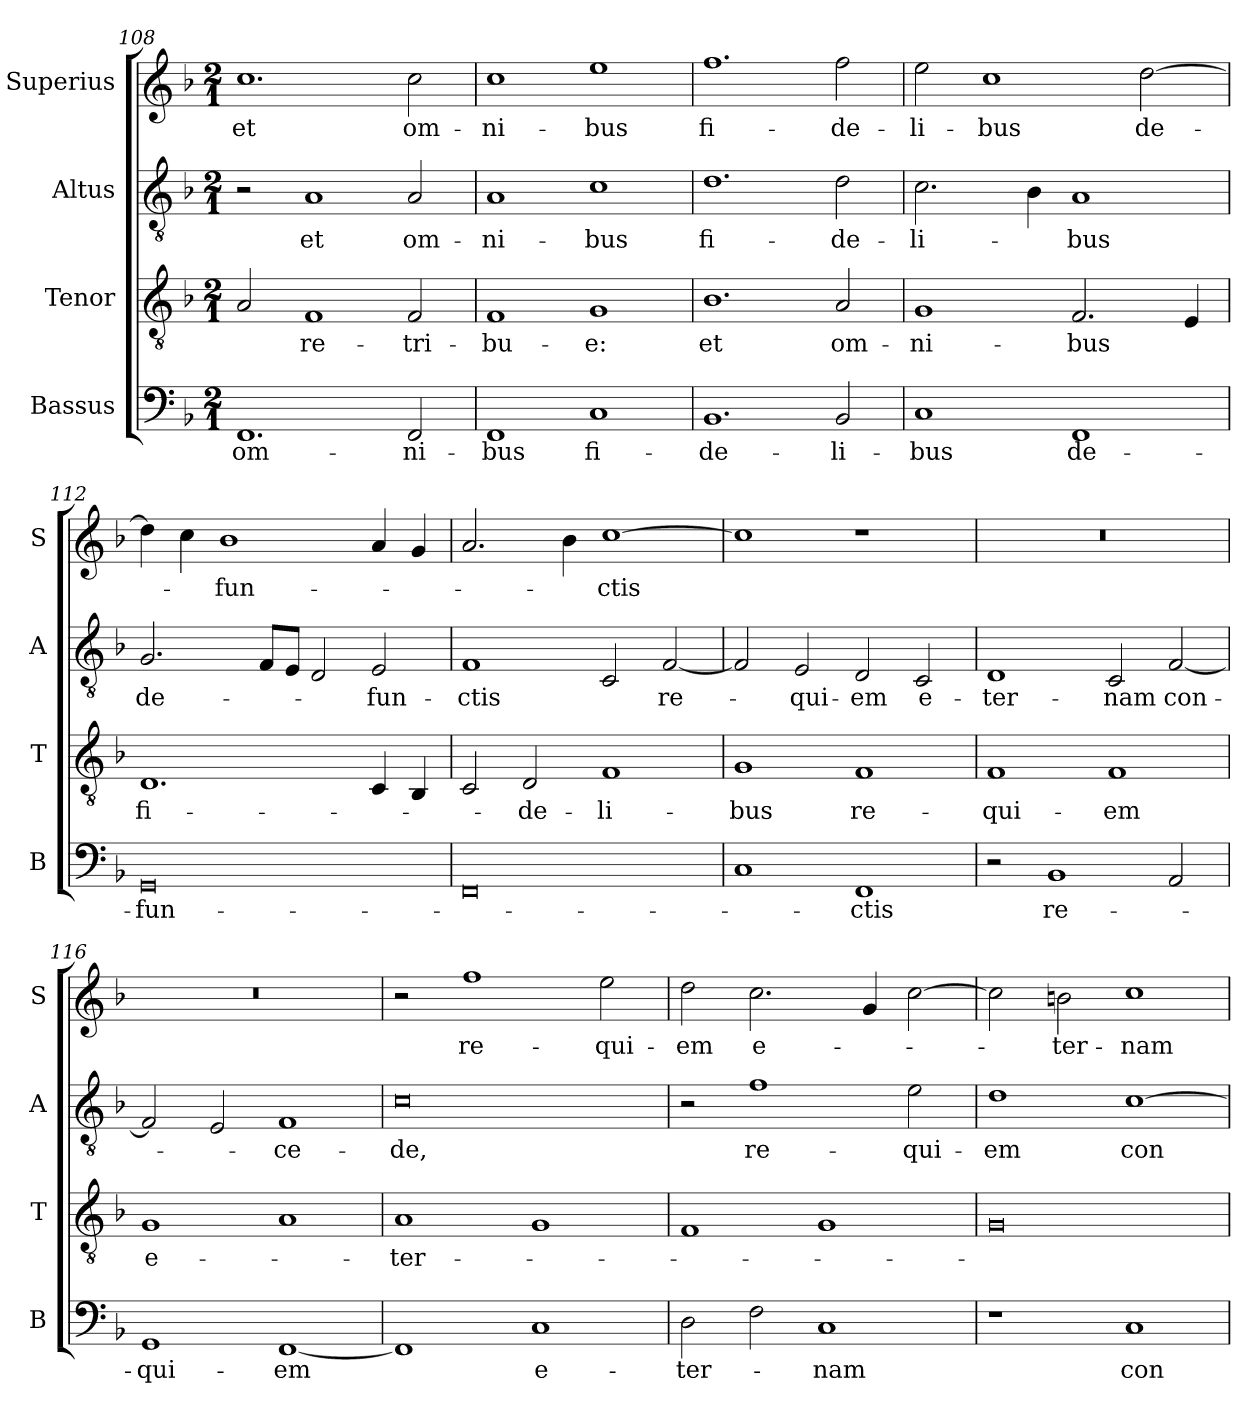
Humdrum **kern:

**kern	**text	**kern	**text	**kern	**text	**kern	**text
*part4	*part4	*part3	*part3	*part2	*part2	*part1	*part1
*staff4	*staff4	*staff3	*staff3	*staff2	*staff2	*staff1	*staff1
*I"Bassus	*	*I"Tenor	*	*I"Altus	*	*I"Superius	*
*I'B	*	*I'T	*	*I'A	*	*I'S	*
*clefF4	*	*clefGv2	*	*clefGv2	*	*clefG2	*
*k[b-]	*	*k[b-]	*	*k[b-]	*	*k[b-]	*
*F:	*	*F:	*	*F:	*	*F:	*
*M2/1	*	*M2/1	*	*M2/1	*	*M2/1	*
=108	=108	=108	=108	=108	=108	=108	=108
1.FF	om-	2A	.	2r	.	1.cc	et
.	.	1F	re-	1A	et	.	.
2FF	-ni-	2F	-tri-	2A	om-	2cc	om-
=109	=109	=109	=109	=109	=109	=109	=109
1FF	-bus	1F	-bu-	1A	-ni-	1cc	-ni-
1C	fi-	1G	-e:	1c	-bus	1ee	-bus
=110	=110	=110	=110	=110	=110	=110	=110
1.BB-	-de-	1.B-	et	1.d	fi-	1.ff	fi-
2BB-	-li-	2A	om-	2d	-de-	2ff	-de-
=111	=111	=111	=111	=111	=111	=111	=111
1C	-bus	1G	-ni-	2.c	-li-	2ee	-li-
.	.	.	.	.	.	1cc	-bus
.	.	.	.	4B-	.	.	.
1FF	de-	2.F	-bus	1A	-bus	.	.
.	.	.	.	.	.	[2dd	de-
.	.	4E	.	.	.	.	.
=112	=112	=112	=112	=112	=112	=112	=112
0GG	-fun-	1.D	fi-	2.G	de-	4dd]	.
.	.	.	.	.	.	4cc	.
.	.	.	.	.	.	1b-	-fun-
.	.	.	.	8FL	.	.	.
.	.	.	.	8EJ	.	.	.
.	.	.	.	2D	.	.	.
.	.	4C	.	2E	-fun-	4a	.
.	.	4BB-	.	.	.	4g	.
=113	=113	=113	=113	=113	=113	=113	=113
0FF	.	2C	.	1F	-ctis	2.a	.
.	.	2D	-de-	.	.	.	.
.	.	.	.	.	.	4b-	.
.	.	1F	-li-	2C	.	[1cc	-ctis
.	.	.	.	[2F	re-	.	.
=114	=114	=114	=114	=114	=114	=114	=114
1C	.	1G	-bus	2F]	.	1cc]	.
.	.	.	.	2E	-qui-	.	.
1FF	-ctis	1F	re-	2D	-em	1r	.
.	.	.	.	2C	e-	.	.
=115	=115	=115	=115	=115	=115	=115	=115
2r	.	1F	-qui-	1D	-ter-	0r	.
1BB-	re-	.	.	.	.	.	.
.	.	1F	-em	2C	-nam	.	.
2AA	.	.	.	[2F	con-	.	.
=116	=116	=116	=116	=116	=116	=116	=116
1GG	-qui-	1G	e-	2F]	.	0r	.
.	.	.	.	2E	.	.	.
[1FF	-em	1A	.	1F	-ce-	.	.
=117	=117	=117	=117	=117	=117	=117	=117
1FF]	.	1A	-ter-	0c	-de,	2r	.
.	.	.	.	.	.	1ff	re-
1C	e-	1G	.	.	.	.	.
.	.	.	.	.	.	2ee	-qui-
=118	=118	=118	=118	=118	=118	=118	=118
2D	-ter-	1F	.	2r	.	2dd	-em
2F	.	.	.	1f	re-	2.cc	e-
1C	-nam	1G	.	.	.	.	.
.	.	.	.	.	.	4g	.
.	.	.	.	2e	-qui-	[2cc	.
=119	=119	=119	=119	=119	=119	=119	=119
1r	.	0G	.	1d	-em	2cc]	.
.	.	.	.	.	.	2bn	-ter-
1C	con-	.	.	[1c	con-	1cc	-nam
=	=	=	=	=	=	=	=
*-	*-	*-	*-	*-	*-	*-	*-
